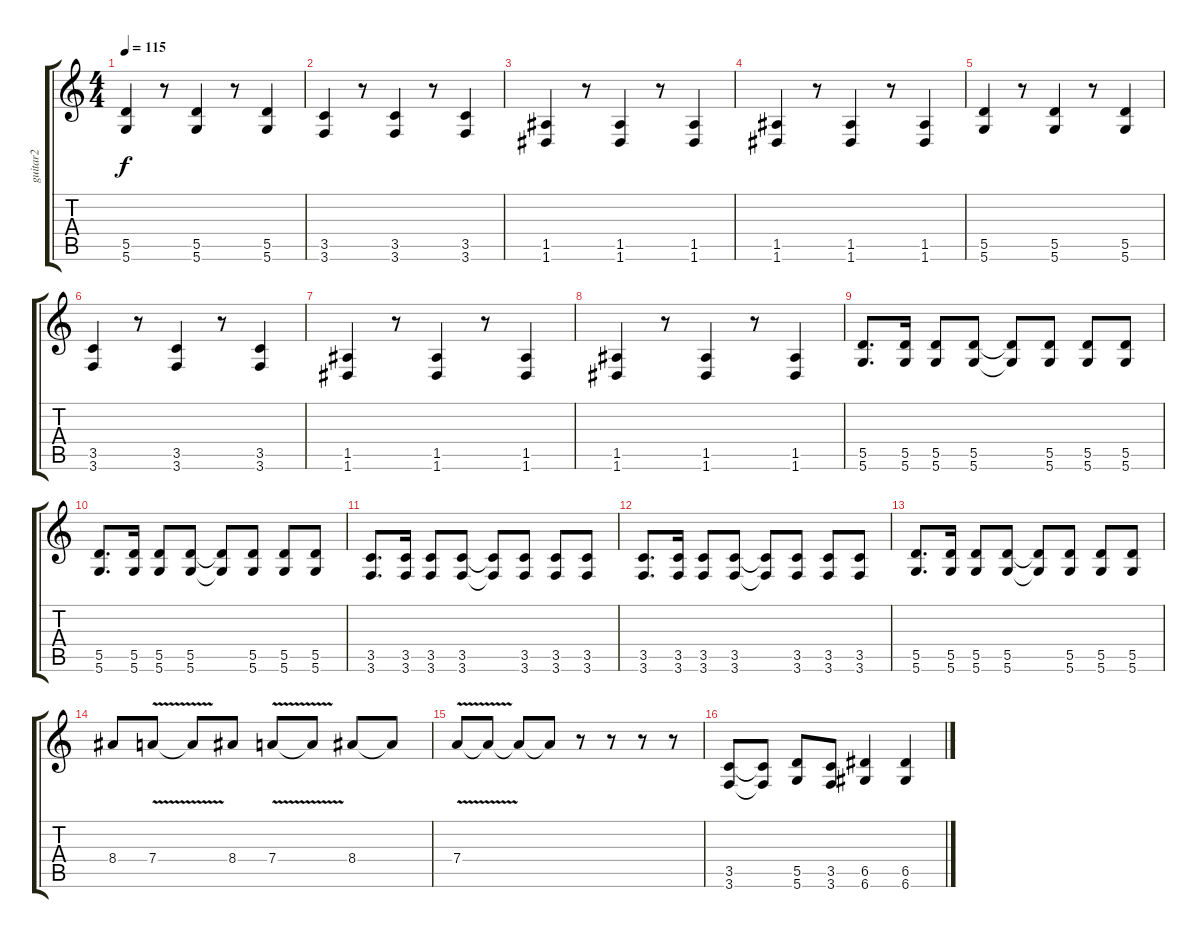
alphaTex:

\track ("guitar2" "guitar2") {instrument distortionguitar}
\staff {score tabs}
\tuning (E4 B3 G3 D3 A2 D2) {hide}
\ts (4 4)
\tempo 115
\clef g2
\ks c
(5.5 5.6).4{dy f} r.8 (5.5 5.6).4 r.8 (5.5 5.6).4 |
(3.5 3.6).4 r.8 (3.5 3.6).4 r.8 (3.5 3.6).4 |
(1.5 1.6).4 r.8 (1.5 1.6).4 r.8 (1.5 1.6).4 |
(1.5 1.6).4 r.8 (1.5 1.6).4 r.8 (1.5 1.6).4 |
(5.5 5.6).4 r.8 (5.5 5.6).4 r.8 (5.5 5.6).4 |
(3.5 3.6).4 r.8 (3.5 3.6).4 r.8 (3.5 3.6).4 |
(1.5 1.6).4 r.8 (1.5 1.6).4 r.8 (1.5 1.6).4 |
(1.5 1.6).4 r.8 (1.5 1.6).4 r.8 (1.5 1.6).4 |
(5.5 5.6).8{d} (5.5 5.6).16 (5.5 5.6).8 (5.5 5.6).8 (5.5{t} 5.6{t}).8 (5.5 5.6).8 (5.5 5.6).8 (5.5 5.6).8 |
(5.5 5.6).8{d} (5.5 5.6).16 (5.5 5.6).8 (5.5 5.6).8 (5.5{t} 5.6{t}).8 (5.5 5.6).8 (5.5 5.6).8 (5.5 5.6).8 |
(3.5 3.6).8{d} (3.5 3.6).16 (3.5 3.6).8 (3.5 3.6).8 (3.5{t} 3.6{t}).8 (3.5 3.6).8 (3.5 3.6).8 (3.5 3.6).8 |
(3.5 3.6).8{d} (3.5 3.6).16 (3.5 3.6).8 (3.5 3.6).8 (3.5{t} 3.6{t}).8 (3.5 3.6).8 (3.5 3.6).8 (3.5 3.6).8 |
(5.5 5.6).8{d} (5.5 5.6).16 (5.5 5.6).8 (5.5 5.6).8 (5.5{t} 5.6{t}).8 (5.5 5.6).8 (5.5 5.6).8 (5.5 5.6).8 |
8.4.8 7.4{v}.8 7.4{t}.8 8.4.8 7.4{v}.8 7.4{t}.8 8.4.8 8.4{t}.8 |
7.4{v}.8 7.4{t}.8 7.4{t}.8 7.4{t}.8 r.8 r.8 r.8 r.8 |
(3.5 3.6).8 (3.5{t} 3.6{t}).8 (5.5 5.6).8 (3.5 3.6).8 (6.5 6.6).4 (6.5 6.6).4
